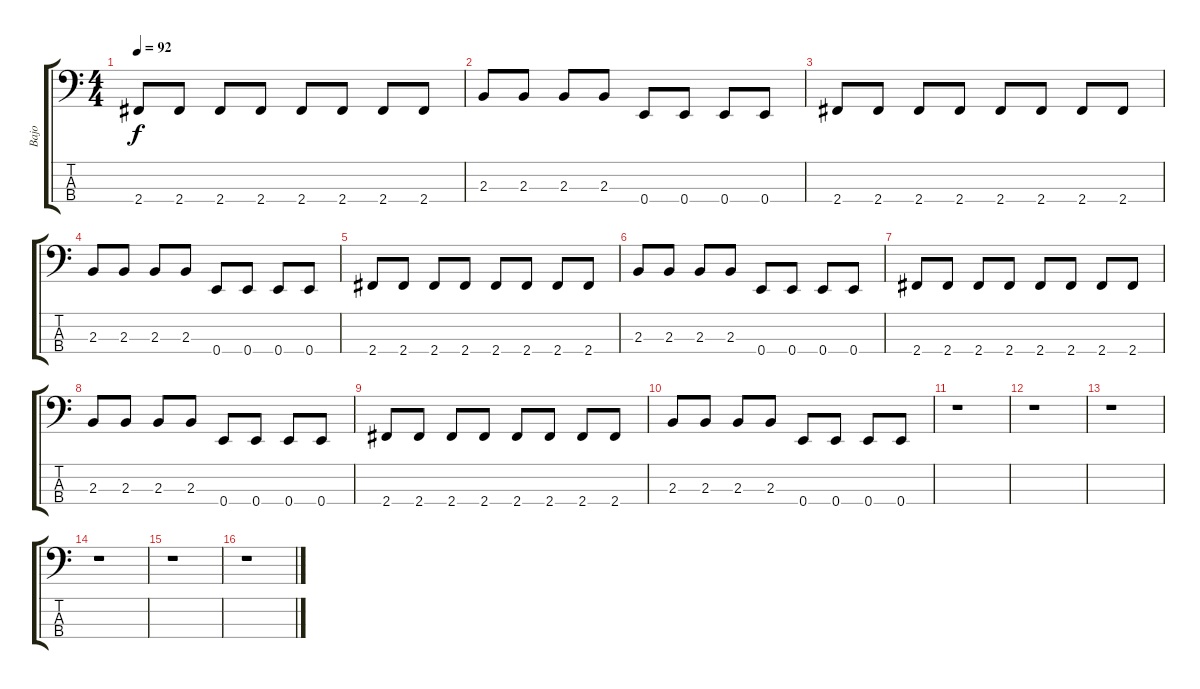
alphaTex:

\track ("Bajo" "Bajo") {instrument electricbassfinger}
\staff {score tabs}
\tuning (G2 D2 A1 E1) {hide}
\ts (4 4)
\tempo 92
\clef f4
\ks c
2.4.8{dy f} 2.4.8 2.4.8 2.4.8 2.4.8 2.4.8 2.4.8 2.4.8 |
2.3.8 2.3.8 2.3.8 2.3.8 0.4.8 0.4.8 0.4.8 0.4.8 |
2.4.8 2.4.8 2.4.8 2.4.8 2.4.8 2.4.8 2.4.8 2.4.8 |
2.3.8 2.3.8 2.3.8 2.3.8 0.4.8 0.4.8 0.4.8 0.4.8 |
2.4.8 2.4.8 2.4.8 2.4.8 2.4.8 2.4.8 2.4.8 2.4.8 |
2.3.8 2.3.8 2.3.8 2.3.8 0.4.8 0.4.8 0.4.8 0.4.8 |
2.4.8 2.4.8 2.4.8 2.4.8 2.4.8 2.4.8 2.4.8 2.4.8 |
2.3.8 2.3.8 2.3.8 2.3.8 0.4.8 0.4.8 0.4.8 0.4.8 |
2.4.8 2.4.8 2.4.8 2.4.8 2.4.8 2.4.8 2.4.8 2.4.8 |
2.3.8 2.3.8 2.3.8 2.3.8 0.4.8 0.4.8 0.4.8 0.4.8 |
r.1 |
r.1 |
r.1 |
r.1 |
r.1 |
r.1
